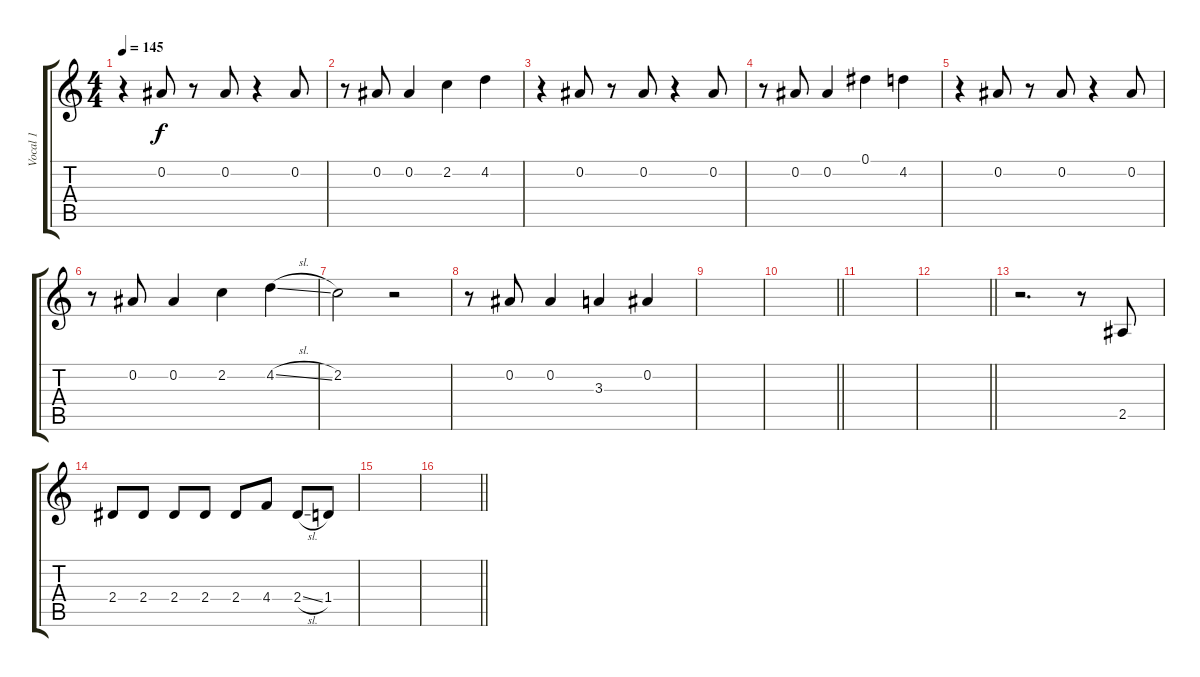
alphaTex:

\track ("Vocal 1" "Vocal 1") {instrument contrabass}
\staff {score tabs}
\tuning (Eb4 Bb3 Gb3 Db3 Ab2 Eb2) {hide}
\ts (4 4)
\tempo 145
\clef g2
\ks c
r.4{dy f} 0.2.8 r.8 0.2.8 r.4 0.2.8 |
r.8 0.2.8 0.2.4 2.2.4 4.2.4 |
r.4 0.2.8 r.8 0.2.8 r.4 0.2.8 |
r.8 0.2.8 0.2.4 0.1.4 4.2.4 |
r.4 0.2.8 r.8 0.2.8 r.4 0.2.8 |
r.8 0.2.8 0.2.4 2.2.4 4.2{sl}.4 |
2.2.2 r.2 |
r.8 0.2.8 0.2.4 3.3.4 0.2.4 |
|
\barLineRight lightlight
|
|
\barLineRight lightlight
|
r.2{d} r.8 2.5.8 |
2.4.8 2.4.8 2.4.8 2.4.8 2.4.8 4.4.8 2.4{sl}.8 1.4.8 |
|
\barLineRight lightlight
